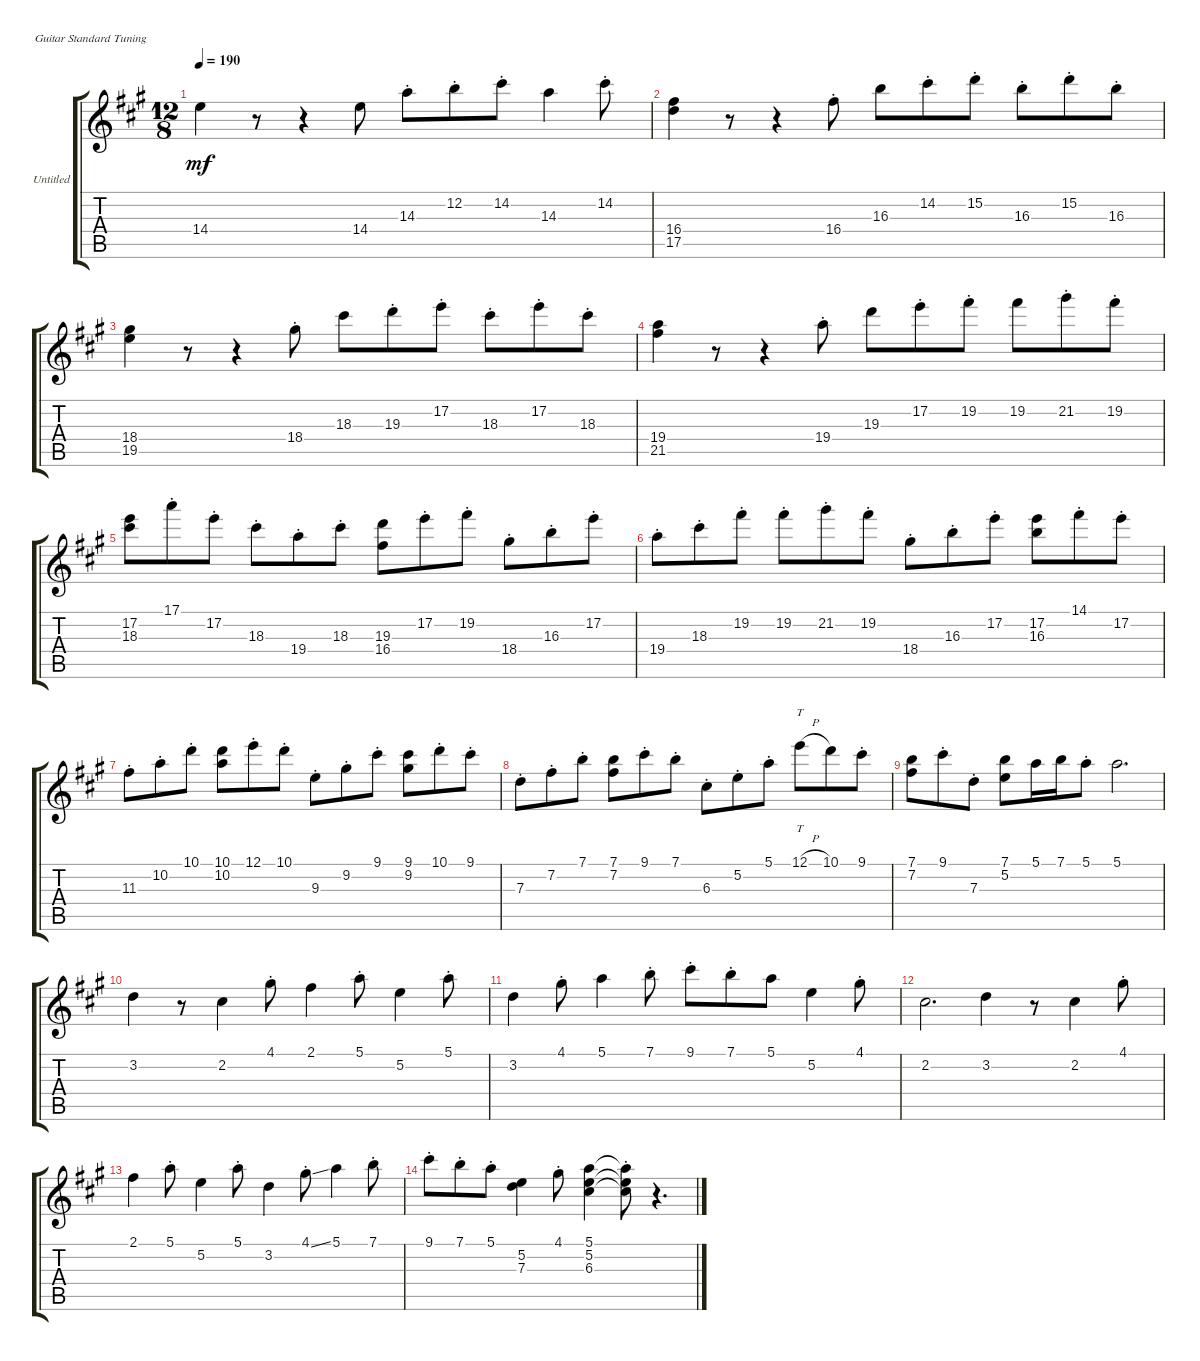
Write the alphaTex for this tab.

\bracketExtendMode groupsimilarinstruments
\firstSystemTrackNameOrientation horizontal
\otherSystemsTrackNameOrientation horizontal
\track ("Untitled" "Untitled") {instrument distortionguitar}
\staff {score tabs}
\tuning (E4 B3 G3 D3 A2 E2)
\ts (12 8)
\tempo 190
\clef g2
\ks a
14.4.4{dy mf} r.8 r.4 14.4.8 14.3{st}.8 12.2{st}.8 14.2{st}.8 14.3.4 14.2{st}.8 |
(16.4 17.5).4 r.8 r.4 16.4{st}.8 16.3.8 14.2{st}.8 15.2{st}.8 16.3{st}.8 15.2{st}.8 16.3{st}.8 |
(18.4 19.5).4 r.8 r.4 18.4{st}.8 18.3.8 19.3{st}.8 17.2{st}.8 18.3{st}.8 17.2{st}.8 18.3{st}.8 |
(19.4 21.5).4 r.8 r.4 19.4{st}.8 19.3.8 17.2{st}.8 19.2{st}.8 19.2.8 21.2{st}.8 19.2{st}.8 |
(17.2 18.3).8 17.1{st}.8 17.2{st}.8 18.3{st}.8 19.4{st}.8 18.3{st}.8 (19.3 16.4).8 17.2{st}.8 19.2{st}.8 18.4{st}.8 16.3{st}.8 17.2{st}.8 |
19.4{st}.8 18.3{st}.8 19.2{st}.8 19.2{st}.8 21.2{st}.8 19.2{st}.8 18.4{st}.8 16.3{st}.8 17.2{st}.8 (17.2 16.3).8 14.1{st}.8 17.2{st}.8 |
11.3{st}.8 10.2{st}.8 10.1{st}.8 (10.1 10.2).8 12.1{st}.8 10.1{st}.8 9.3{st}.8 9.2{st}.8 9.1{st}.8 (9.1 9.2).8 10.1{st}.8 9.1{st}.8 |
7.3{st}.8 7.2{st}.8 7.1{st}.8 (7.1 7.2).8 9.1{st}.8 7.1{st}.8 6.3{st}.8 5.2{st}.8 5.1{st}.8 12.1{h}.8{tt} 10.1.8 9.1{st}.8 |
(7.1 7.2).8 9.1{st}.8 7.3{st}.8 (7.1 5.2).8 5.1.16 7.1.16 5.1{st}.8 5.1.2{d} |
3.2.4 r.8 2.2.4 4.1{st}.8 2.1.4 5.1{st}.8 5.2.4 5.1{st}.8 |
3.2.4 4.1{st}.8 5.1.4 7.1{st}.8 9.1{st}.8 7.1{st}.8 5.1.8 5.2.4 4.1{st}.8 |
2.2.2{d} 3.2.4 r.8 2.2.4 4.1{st}.8 |
2.1.4 5.1{st}.8 5.2.4 5.1{st}.8 3.2.4 4.1{ss st}.8 5.1.4 7.1{st}.8 |
9.1{st}.8 7.1{st}.8 5.1{st}.8 (5.2 7.3).4 4.1{st}.8 (5.1 5.2 6.3).4 (5.1{st t} 5.2{st t} 6.3{st t}).8 r.4{d}
